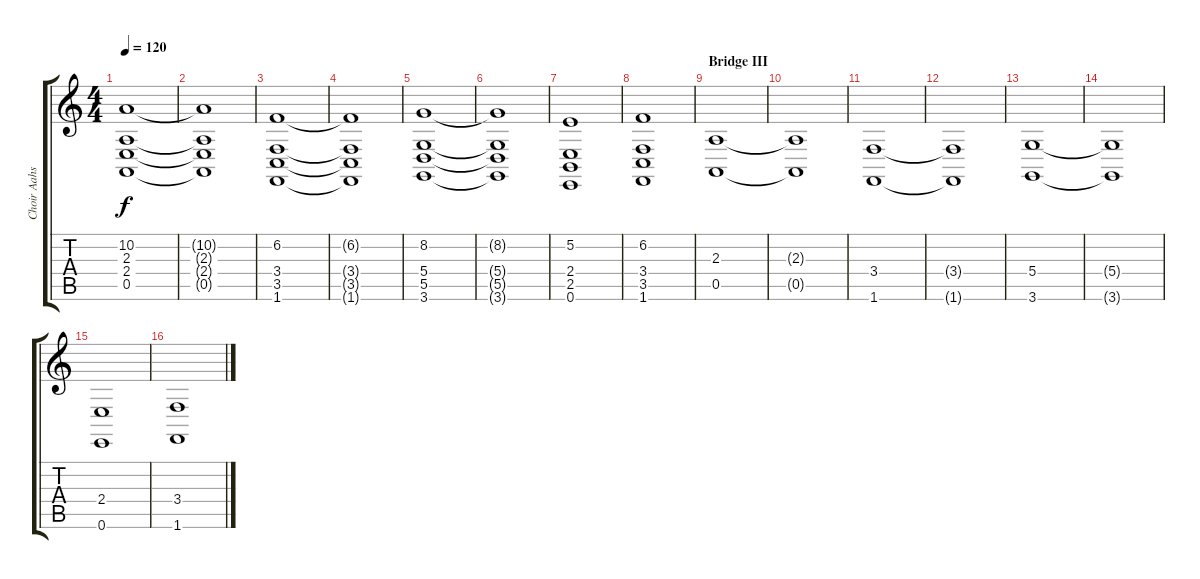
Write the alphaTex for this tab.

\track ("Choir Aahs" "Choir Aahs") {instrument choiraahs}
\staff {score tabs}
\tuning (E4 B3 G3 D3 A2 E2) {hide}
\ts (4 4)
\tempo 120
\clef g2
\ks c
(10.2 2.3 2.4 0.5).1{dy f} |
(10.2{t} 2.3{t} 2.4{t} 0.5{t}).1 |
(6.2 3.4 3.5 1.6).1 |
(6.2{t} 3.4{t} 3.5{t} 1.6{t}).1 |
(8.2 5.4 5.5 3.6).1 |
(8.2{t} 5.4{t} 5.5{t} 3.6{t}).1 |
(5.2 2.4 2.5 0.6).1 |
(6.2 3.4 3.5 1.6).1 |
\section ("" "Bridge III")
(2.3 0.5).1 |
(2.3{t} 0.5{t}).1 |
(3.4 1.6).1 |
(3.4{t} 1.6{t}).1 |
(5.4 3.6).1 |
(5.4{t} 3.6{t}).1 |
(2.4 0.6).1 |
(3.4 1.6).1
